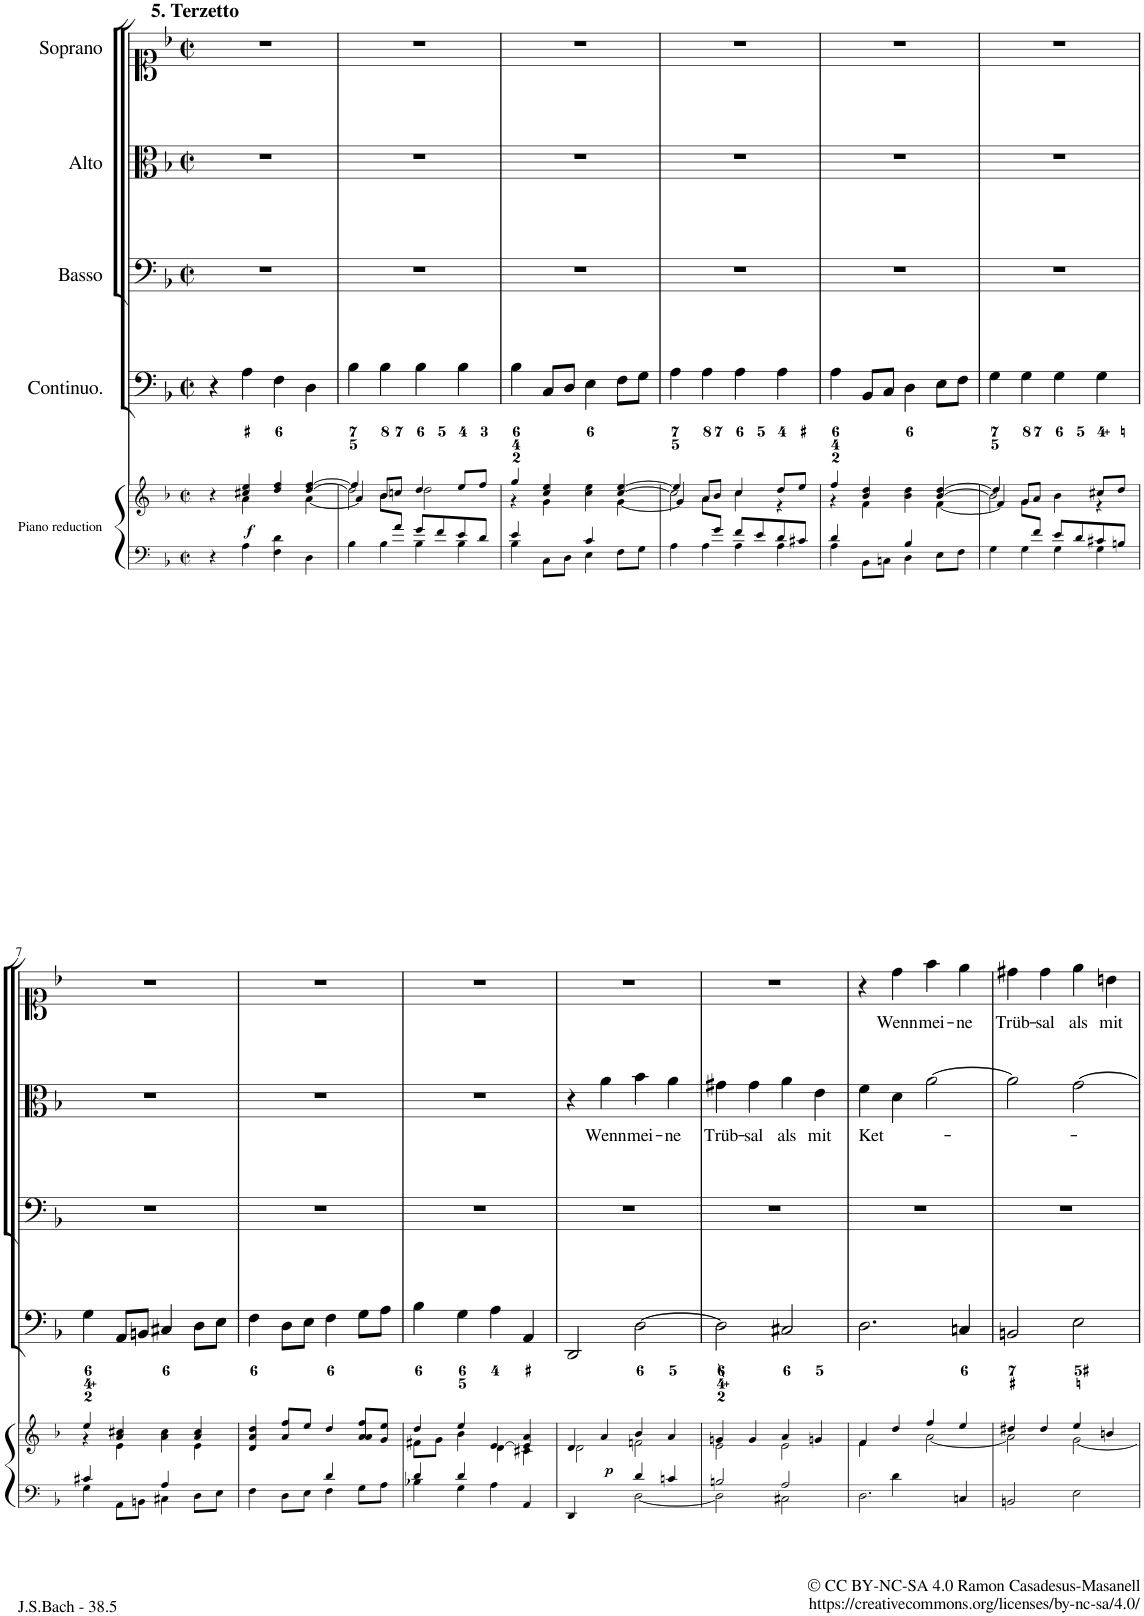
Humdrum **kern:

**kern	**kern	**dynam	**kern	**kern	**kern	**text	**kern	**text
*part5	*part5	*part5	*part4	*part3	*part2	*part2	*part1	*part1
*staff6	*staff5	*staff5/6	*staff4	*staff3	*staff2	*staff2	*staff1	*staff1
*I"Piano reduction	*	*	*I"Continuo.	*I"Basso	*I"Alto	*	*I"Soprano	*
*I'Pno	*	*	*	*	*	*	*	*
*stria5	*stria5	*	*	*	*	*	*	*
*clefF4	*clefG2	*	*clefF4	*clefF4	*clefC3	*	*clefC1	*
*k[b-]	*k[b-]	*	*k[b-]	*k[b-]	*k[b-]	*	*k[b-]	*
*F:	*F:	*	*F:	*F:	*F:	*	*F:	*
*M2/2	*M2/2	*	*M2/2	*M2/2	*M2/2	*	*M2/2	*
*met(c|)	*met(c|)	*	*met(c|)	*met(c|)	*met(c|)	*	*met(c|)	*
=1	=1	=1	=1	=1	=1	=1	=1	=1
*^	*^	*	*	*	*	*	*	*
!	!	!	!	!	!	!	!	!	!LO:TX:a:B:t=5. Terzetto	!
2ryy	4r	4r	4ryy	.	4r	1r	1r	.	1r	.
!	!	!	!	!LO:DY:b	!	!	!	!	!	!
.	4A\	4cc#X/ 4ee/	4a\	f	4A\	.	.	.	.	.
4d\	4F\	4dd/ 4ff/	4ryy	.	4F\	.	.	.	.	.
4ryy	4D\	[4dd/ [4ff/	[4a\	.	4D\	.	.	.	.	.
=2	=2	=2	=2	=2	=2	=2	=2	=2	=2	=2
*	*	*	*^	*	*	*	*	*	*	*
4.ryy	4B-\	4ff/]	2dd\]	4a/]	.	4B-\	1r	1r	.	1r	.
.	4B-\	8b-/L	.	8b-\L	.	4B-\	.	.	.	.	.
8a/J	.	8ccn/J	.	2ryy	.	.	.	.	.	.	.
8g/L	4B-\	4dd/	2dd\	.	.	4B-\	.	.	.	.	.
8f/	.	.	.	.	.	.	.	.	.	.	.
8e/	4B-\	8ee/L	.	.	.	4B-\	.	.	.	.	.
8d/J	.	8ff/J	.	8ryy	.	.	.	.	.	.	.
*	*	*	*v	*v	*	*	*	*	*	*	*
=3	=3	=3	=3	=3	=3	=3	=3	=3	=3	=3
4e/	4B-\	4gg/	4r	.	4B-\	1r	1r	.	1r	.
4ryy	8C\L	4cc/ 4ee/	4g\	.	8C/L	.	.	.	.	.
.	8D\J	.	.	.	8D/J	.	.	.	.	.
4c/	4E\	4cc\ 4ee\	4ryy	.	4E\	.	.	.	.	.
4ryy	8F\L	[4cc/ [4ee/	[4g\	.	8F\L	.	.	.	.	.
.	8G\J	.	.	.	8G\J	.	.	.	.	.
=4	=4	=4	=4	=4	=4	=4	=4	=4	=4	=4
*	*	*	*^	*	*	*	*	*	*	*
4.ryy	4A\	4ee/]	2cc\]	4g/]	.	4A\	1r	1r	.	1r	.
.	4A\	8a/L	.	8a\L	.	4A\	.	.	.	.	.
8g/J	.	8b-/J	.	2ryy	.	.	.	.	.	.	.
8f/L	4A\	4cc/	4cc\	.	.	4A\	.	.	.	.	.
8e/	.	.	.	.	.	.	.	.	.	.	.
8d/	4A\	8dd/L	4r	.	.	4A\	.	.	.	.	.
8c#X/J	.	8ee/J	.	8ryy	.	.	.	.	.	.	.
*	*	*	*v	*v	*	*	*	*	*	*	*
=5	=5	=5	=5	=5	=5	=5	=5	=5	=5	=5
4d/	4A\	4ff/	4r	.	4A\	1r	1r	.	1r	.
4ryy	8BB-\L	4b-/ 4dd/	4f\	.	8BB-/L	.	.	.	.	.
.	8Cn\J	.	.	.	8C/J	.	.	.	.	.
4B-/	4D\	4b-\ 4dd\	4ryy	.	4D\	.	.	.	.	.
4ryy	8E\L	[4b-/ [4dd/	[4f\	.	8E\L	.	.	.	.	.
.	8F\J	.	.	.	8F\J	.	.	.	.	.
=6	=6	=6	=6	=6	=6	=6	=6	=6	=6	=6
*	*	*	*^	*	*	*	*	*	*	*
4.ryy	4G\	4dd/]	2b-\]	4f/]	.	4G\	1r	1r	.	1r	.
.	4G\	8g/L	.	8g\L	.	4G\	.	.	.	.	.
8f/J	.	8a/J	.	2ryy	.	.	.	.	.	.	.
8e/L	4G\	4b-\	4ryy	.	.	4G\	.	.	.	.	.
8d/	.	.	.	.	.	.	.	.	.	.	.
8c#X/	4G\	8cc#X/L	4r	.	.	4G\	.	.	.	.	.
8Bn/J	.	8dd/J	.	8ryy	.	.	.	.	.	.	.
*	*	*	*v	*v	*	*	*	*	*	*	*
!!LO:LB:g=z
=7	=7	=7	=7	=7	=7	=7	=7	=7	=7	=7
4c#X/	4G\	4ee/	4r	.	4G\	1r	1r	.	1r	.
4ryy	8AA\L	4a/ 4cc#X/	4e\	.	8AA/L	.	.	.	.	.
.	8BBn\J	.	.	.	8BBn/J	.	.	.	.	.
4A/	4C#X\	4a\ 4cc#\	4ryy	.	4C#X/	.	.	.	.	.
4ryy	8D\L	4a/ 4cc#/	4e\	.	8D\L	.	.	.	.	.
.	8E\J	.	.	.	8E\J	.	.	.	.	.
=8	=8	=8	=8	=8	=8	=8	=8	=8	=8	=8
2ryy	4F\	4a/ 4dd/	4d/	.	4F\	1r	1r	.	1r	.
.	8D\L	8ff/L	4a/	.	8D\L	.	.	.	.	.
.	8E\J	8ee/J	.	.	8E\J	.	.	.	.	.
4d/	4F\	4dd/	4ryy	.	4F\	.	.	.	.	.
4ryy	8G\L	8a/ 8ff/L	4a/	.	8G\L	.	.	.	.	.
.	8A\J	8g/ 8ee/J	.	.	8A\J	.	.	.	.	.
=9	=9	=9	=9	=9	=9	=9	=9	=9	=9	=9
4d/	4B-X\	4dd/	8f#X\L	.	4B-\	1r	1r	.	1r	.
.	.	.	8g\J	.	.	.	.	.	.	.
4d/	4G\	4ee/	4b-\	.	4G\	.	.	.	.	.
2ryy	4A\	[4e/	4d\	.	4A\	.	.	.	.	.
.	4AA/	4e/] 4a/	4c#X\	.	4AA/	.	.	.	.	.
=10	=10	=10	=10	=10	=10	=10	=10	=10	=10	=10
4DD/	4ryy	4d/	2d\	.	2DD/	1r	4r	.	1r	.
!	!	!	!	!LO:DY:b	!	!	!	!LO:LY:b	!	!
4ryy	4ryy	4a/	.	p	.	.	4a\	Wenn	.	.
!	!	!	!	!	!	!	!	!LO:LY:b	!	!
4d/	[2D\	4b-/	2fn\	.	[2D\	.	4b-\	mei-	.	.
!	!	!	!	!	!	!	!	!LO:LY:b	!	!
4cn/	.	4a/	.	.	.	.	4a\	-ne	.	.
=11	=11	=11	=11	=11	=11	=11	=11	=11	=11	=11
!	!	!	!	!	!	!	!	!LO:LY:b	!	!
2Bn/	2D\]	4gn/	2e\	.	2D\]	1r	4g#X\	Trüb-	1r	.
!	!	!	!	!	!	!	!	!LO:LY:b	!	!
.	.	4g/	.	.	.	.	4g#\	-sal	.	.
!	!	!	!	!	!	!	!	!LO:LY:b	!	!
2A/	2C#X\	4a/	2e\	.	2C#X/	.	4a\	als	.	.
!	!	!	!	!	!	!	!	!LO:LY:b	!	!
.	.	4gn/	.	.	.	.	4e\	mit	.	.
=12	=12	=12	=12	=12	=12	=12	=12	=12	=12	=12
!	!	!	!	!	!	!	!	!LO:LY:b	!	!
4ryy	2.D\	4f/	4f\	.	2.D\	1r	4f\	Ket-	4r	.
!	!	!	!	!	!	!	!	!	!	!LO:LY:b
4d\	.	4dd/	4ryy	.	.	.	4d\	.	4dd\	Wenn
!	!	!	!	!	!	!	!	!	!	!LO:LY:b
2ryy	.	4ff/	[2a\	.	.	.	[2a\	.	4ff\	mei-
!	!	!	!	!	!	!	!	!	!	!LO:LY:b
.	4Cn/	4ee/	.	.	4Cn/	.	.	.	4ee\	-ne
=13	=13	=13	=13	=13	=13	=13	=13	=13	=13	=13
!	!	!	!	!	!	!	!	!	!	!LO:LY:b
*v	*v	*	*	*	*	*	*	*	*	*
2BBn/	4dd#X/	2a\]	.	2BBn/	1r	2a\]	.	4dd#X\	Trüb-
!	!	!	!	!	!	!	!	!	!LO:LY:b
.	4dd#/	.	.	.	.	.	.	4dd#\	-sal
!	!	!	!	!	!	!	!	!	!LO:LY:b
2E\	4ee/	[2g\	.	2E\	.	[2g\	.	4ee\	als
!	!	!	!	!	!	!	!	!	!LO:LY:b
.	4bn/	.	.	.	.	.	.	4bn\	mit
*	*v	*v	*	*	*	*	*	*	*
=	=	=	=	=	=	=	=	=
*-	*-	*-	*-	*-	*-	*-	*-	*-
